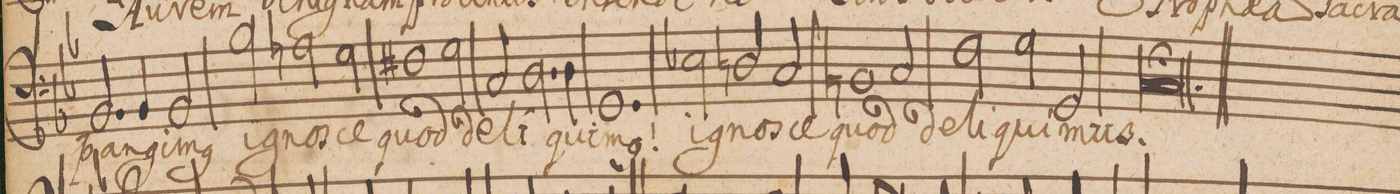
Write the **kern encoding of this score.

**kern	**text
*I"Baſso	*
*clefF4	*
*k[b-e-]	*
*M3/2	*
2.BB-/	pan-
4BB-/	-gi-
2BB-/	-m(us)
=38	=38
2B-\	i-
2An\	-gnos-
2G\	-ce
=39	=39
1F#X	quod
2G\	de-
=40	=40
2C/	-li-
2.D\	.
4D\	-qui-
=41	=41
1.GG	-m(us)!
=42	=42
2E-X\	i-
2Dn/	-gnos-
2C/	-ce
=43	=43
1BBn	quod
2C/	de-
=44	=44
2F\	-li-
2G\	.
2GG/	-qui-
=45	=45
0.C;	-mus.
=47||	=47||
*-	*-
